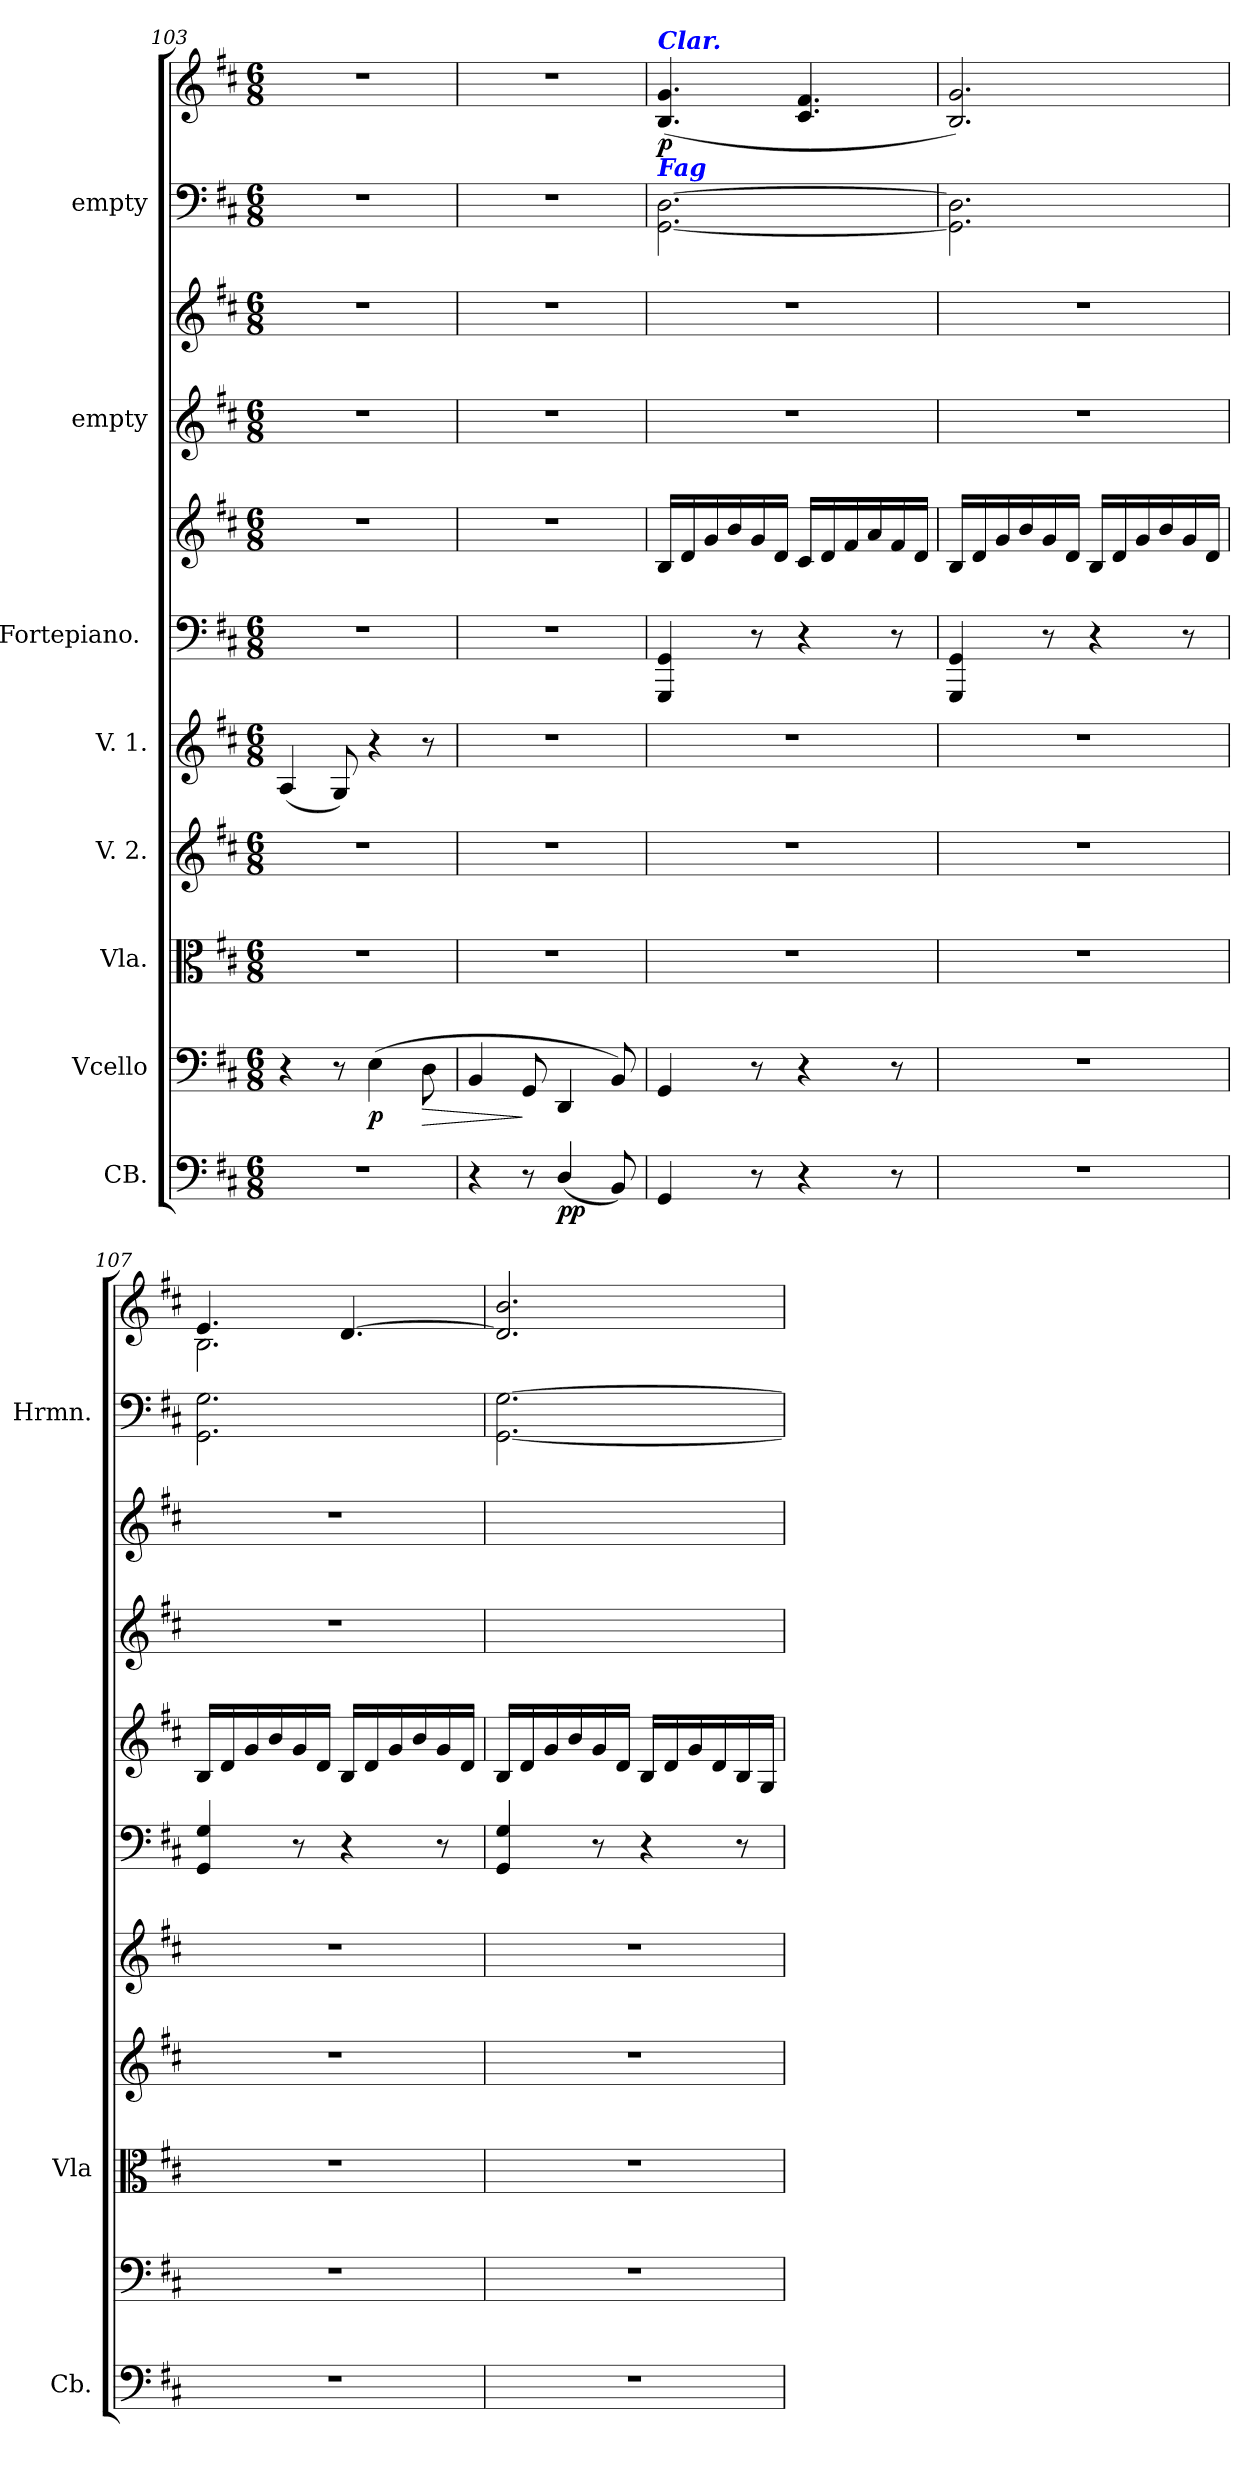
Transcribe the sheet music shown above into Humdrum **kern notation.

**kern	**dynam	**kern	**dynam	**kern	**kern	**kern	**kern	**kern	**kern	**kern	**kern	**kern	**dynam
*part8	*part8	*part7	*part7	*part6	*part5	*part4	*part3	*part3	*part2	*part2	*part1	*part1	*part1
*staff11	*staff11	*staff10	*staff10	*staff9	*staff8	*staff7	*staff6	*staff5	*staff4	*staff3	*staff2	*staff1	*staff1/2
*I"CB.	*	*I"Vcello	*	*I"Vla.	*I"V. 2.	*I"V. 1.	*I"Fortepiano. [2]	*	*I"empty	*	*I"empty	*	*
*I'Cb.	*	*	*	*I'Vla	*	*	*	*	*	*	*I'Hrmn.	*	*
*clefF4	*	*clefF4	*	*clefC3	*clefG2	*clefG2	*clefF4	*clefG2	*clefG2	*clefG2	*clefF4	*clefG2	*
*k[f#c#]	*	*k[f#c#]	*	*k[f#c#]	*k[f#c#]	*k[f#c#]	*k[f#c#]	*k[f#c#]	*k[f#c#]	*k[f#c#]	*k[f#c#]	*k[f#c#]	*
*D:	*	*D:	*	*D:	*D:	*D:	*D:	*D:	*D:	*D:	*D:	*D:	*
*M6/8	*	*M6/8	*	*M6/8	*M6/8	*M6/8	*M6/8	*M6/8	*M6/8	*M6/8	*M6/8	*M6/8	*
=103	=103	=103	=103	=103	=103	=103	=103	=103	=103	=103	=103	=103	=103
2.r	.	4r	.	2.r	2.r	(4A/	2.r	2.r	2.r	2.r	2.r	2.r	.
.	.	8r	.	.	.	8G/)	.	.	.	.	.	.	.
.	.	(4E\	p	.	.	4r	.	.	.	.	.	.	.
!	!	!	!LO:HP:b	!	!	!	!	!	!	!	!	!	!
.	.	8D\	>	.	.	8r	.	.	.	.	.	.	.
=104	=104	=104	=104	=104	=104	=104	=104	=104	=104	=104	=104	=104	=104
4r	.	4BB/	.	2.r	2.r	2.r	2.r	2.r	2.r	2.r	2.r	2.r	.
8r	.	8GG/	]	.	.	.	.	.	.	.	.	.	.
(4D/	pp	4DD/	.	.	.	.	.	.	.	.	.	.	.
8BB/)	.	8BB/)	.	.	.	.	.	.	.	.	.	.	.
=105	=105	=105	=105	=105	=105	=105	=105	=105	=105	=105	=105	=105	=105
!	!	!	!	!	!	!	!	!	!	!	!	!LO:TX:a:Bi:color=blue:t=Clar.	!
!	!	!	!	!	!	!	!	!	!	!	!LO:TX:a:Bi:color=blue:t=Fag	!	!
4GG/	.	4GG/	.	2.r	2.r	2.r	4GGG/ 4GG/	16B/LL	2.r	2.r	[2.GG\ [2.D\	(4.B/ 4.g/	p
.	.	.	.	.	.	.	.	16d/	.	.	.	.	.
.	.	.	.	.	.	.	.	16g/	.	.	.	.	.
.	.	.	.	.	.	.	.	16b/	.	.	.	.	.
8r	.	8r	.	.	.	.	8r	16g/	.	.	.	.	.
.	.	.	.	.	.	.	.	16d/JJ	.	.	.	.	.
4r	.	4r	.	.	.	.	4r	16c#/LL	.	.	.	4.c#/ 4.f#/	.
.	.	.	.	.	.	.	.	16d/	.	.	.	.	.
.	.	.	.	.	.	.	.	16f#/	.	.	.	.	.
.	.	.	.	.	.	.	.	16a/	.	.	.	.	.
8r	.	8r	.	.	.	.	8r	16f#/	.	.	.	.	.
.	.	.	.	.	.	.	.	16d/JJ	.	.	.	.	.
=106	=106	=106	=106	=106	=106	=106	=106	=106	=106	=106	=106	=106	=106
2.r	.	2.r	.	2.r	2.r	2.r	4GGG/ 4GG/	16B/LL	2.r	2.r	2.GG]\ 2.D]\	2.B/ 2.g/)	.
.	.	.	.	.	.	.	.	16d/	.	.	.	.	.
.	.	.	.	.	.	.	.	16g/	.	.	.	.	.
.	.	.	.	.	.	.	.	16b/	.	.	.	.	.
.	.	.	.	.	.	.	8r	16g/	.	.	.	.	.
.	.	.	.	.	.	.	.	16d/JJ	.	.	.	.	.
.	.	.	.	.	.	.	4r	16B/LL	.	.	.	.	.
.	.	.	.	.	.	.	.	16d/	.	.	.	.	.
.	.	.	.	.	.	.	.	16g/	.	.	.	.	.
.	.	.	.	.	.	.	.	16b/	.	.	.	.	.
.	.	.	.	.	.	.	8r	16g/	.	.	.	.	.
.	.	.	.	.	.	.	.	16d/JJ	.	.	.	.	.
=107	=107	=107	=107	=107	=107	=107	=107	=107	=107	=107	=107	=107	=107
*	*	*	*	*	*	*	*	*	*	*	*	*^	*
2.r	.	2.r	.	2.r	2.r	2.r	4GG/ 4G/	16B/LL	2.r	2.r	2.GG\ 2.G\	4.e/	2.B\	.
.	.	.	.	.	.	.	.	16d/	.	.	.	.	.	.
.	.	.	.	.	.	.	.	16g/	.	.	.	.	.	.
.	.	.	.	.	.	.	.	16b/	.	.	.	.	.	.
.	.	.	.	.	.	.	8r	16g/	.	.	.	.	.	.
.	.	.	.	.	.	.	.	16d/JJ	.	.	.	.	.	.
.	.	.	.	.	.	.	4r	16B/LL	.	.	.	[4.d/	.	.
.	.	.	.	.	.	.	.	16d/	.	.	.	.	.	.
.	.	.	.	.	.	.	.	16g/	.	.	.	.	.	.
.	.	.	.	.	.	.	.	16b/	.	.	.	.	.	.
.	.	.	.	.	.	.	8r	16g/	.	.	.	.	.	.
.	.	.	.	.	.	.	.	16d/JJ	.	.	.	.	.	.
*	*	*	*	*	*	*	*	*	*	*	*	*v	*v	*
=108	=108	=108	=108	=108	=108	=108	=108	=108	=108	=108	=108	=108	=108
2.r	.	2.r	.	2.r	2.r	2.r	4GG/ 4G/	16B/LL	2.ryy	2.ryy	[2.GG\ [2.G\	2.d]/ 2.b/	.
.	.	.	.	.	.	.	.	16d/	.	.	.	.	.
.	.	.	.	.	.	.	.	16g/	.	.	.	.	.
.	.	.	.	.	.	.	.	16b/	.	.	.	.	.
.	.	.	.	.	.	.	8r	16g/	.	.	.	.	.
.	.	.	.	.	.	.	.	16d/JJ	.	.	.	.	.
.	.	.	.	.	.	.	4r	16B/LL	.	.	.	.	.
.	.	.	.	.	.	.	.	16d/	.	.	.	.	.
.	.	.	.	.	.	.	.	16g/	.	.	.	.	.
.	.	.	.	.	.	.	.	16d/	.	.	.	.	.
.	.	.	.	.	.	.	8r	16B/	.	.	.	.	.
.	.	.	.	.	.	.	.	16G/JJ	.	.	.	.	.
=	=	=	=	=	=	=	=	=	=	=	=	=	=
*-	*-	*-	*-	*-	*-	*-	*-	*-	*-	*-	*-	*-	*-
